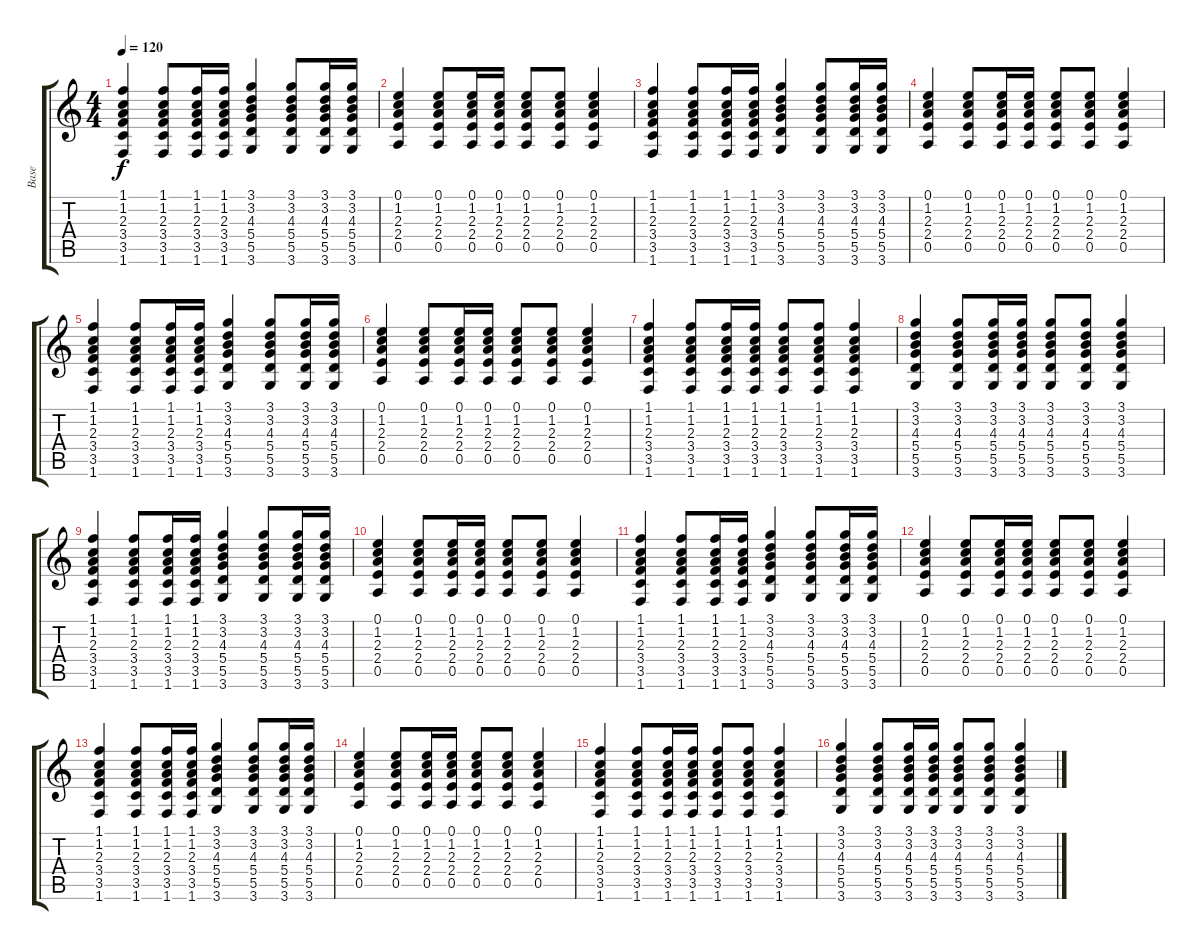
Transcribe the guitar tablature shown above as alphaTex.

\track ("Base" "Base") {instrument acousticguitarsteel}
\staff {score tabs}
\tuning (E4 B3 G3 D3 A2 E2) {hide}
\ts (4 4)
\tempo 120
\clef g2
\ks c
(1.1 1.2 2.3 3.4 3.5 1.6).4{dy f} (1.1 1.2 2.3 3.4 3.5 1.6).8 (1.1 1.2 2.3 3.4 3.5 1.6).16 (1.1 1.2 2.3 3.4 3.5 1.6).16 (3.1 3.2 4.3 5.4 5.5 3.6).4 (3.1 3.2 4.3 5.4 5.5 3.6).8 (3.1 3.2 4.3 5.4 5.5 3.6).16 (3.1 3.2 4.3 5.4 5.5 3.6).16 |
(0.1 1.2 2.3 2.4 0.5).4 (0.1 1.2 2.3 2.4 0.5).8 (0.1 1.2 2.3 2.4 0.5).16 (0.1 1.2 2.3 2.4 0.5).16 (0.1 1.2 2.3 2.4 0.5).8 (0.1 1.2 2.3 2.4 0.5).8 (0.1 1.2 2.3 2.4 0.5).4 |
(1.1 1.2 2.3 3.4 3.5 1.6).4 (1.1 1.2 2.3 3.4 3.5 1.6).8 (1.1 1.2 2.3 3.4 3.5 1.6).16 (1.1 1.2 2.3 3.4 3.5 1.6).16 (3.1 3.2 4.3 5.4 5.5 3.6).4 (3.1 3.2 4.3 5.4 5.5 3.6).8 (3.1 3.2 4.3 5.4 5.5 3.6).16 (3.1 3.2 4.3 5.4 5.5 3.6).16 |
(0.1 1.2 2.3 2.4 0.5).4 (0.1 1.2 2.3 2.4 0.5).8 (0.1 1.2 2.3 2.4 0.5).16 (0.1 1.2 2.3 2.4 0.5).16 (0.1 1.2 2.3 2.4 0.5).8 (0.1 1.2 2.3 2.4 0.5).8 (0.1 1.2 2.3 2.4 0.5).4 |
(1.1 1.2 2.3 3.4 3.5 1.6).4 (1.1 1.2 2.3 3.4 3.5 1.6).8 (1.1 1.2 2.3 3.4 3.5 1.6).16 (1.1 1.2 2.3 3.4 3.5 1.6).16 (3.1 3.2 4.3 5.4 5.5 3.6).4 (3.1 3.2 4.3 5.4 5.5 3.6).8 (3.1 3.2 4.3 5.4 5.5 3.6).16 (3.1 3.2 4.3 5.4 5.5 3.6).16 |
(0.1 1.2 2.3 2.4 0.5).4 (0.1 1.2 2.3 2.4 0.5).8 (0.1 1.2 2.3 2.4 0.5).16 (0.1 1.2 2.3 2.4 0.5).16 (0.1 1.2 2.3 2.4 0.5).8 (0.1 1.2 2.3 2.4 0.5).8 (0.1 1.2 2.3 2.4 0.5).4 |
(1.1 1.2 2.3 3.4 3.5 1.6).4 (1.1 1.2 2.3 3.4 3.5 1.6).8 (1.1 1.2 2.3 3.4 3.5 1.6).16 (1.1 1.2 2.3 3.4 3.5 1.6).16 (1.1 1.2 2.3 3.4 3.5 1.6).8 (1.1 1.2 2.3 3.4 3.5 1.6).8 (1.1 1.2 2.3 3.4 3.5 1.6).4 |
(3.1 3.2 4.3 5.4 5.5 3.6).4 (3.1 3.2 4.3 5.4 5.5 3.6).8 (3.1 3.2 4.3 5.4 5.5 3.6).16 (3.1 3.2 4.3 5.4 5.5 3.6).16 (3.1 3.2 4.3 5.4 5.5 3.6).8 (3.1 3.2 4.3 5.4 5.5 3.6).8 (3.1 3.2 4.3 5.4 5.5 3.6).4 |
(1.1 1.2 2.3 3.4 3.5 1.6).4 (1.1 1.2 2.3 3.4 3.5 1.6).8 (1.1 1.2 2.3 3.4 3.5 1.6).16 (1.1 1.2 2.3 3.4 3.5 1.6).16 (3.1 3.2 4.3 5.4 5.5 3.6).4 (3.1 3.2 4.3 5.4 5.5 3.6).8 (3.1 3.2 4.3 5.4 5.5 3.6).16 (3.1 3.2 4.3 5.4 5.5 3.6).16 |
(0.1 1.2 2.3 2.4 0.5).4 (0.1 1.2 2.3 2.4 0.5).8 (0.1 1.2 2.3 2.4 0.5).16 (0.1 1.2 2.3 2.4 0.5).16 (0.1 1.2 2.3 2.4 0.5).8 (0.1 1.2 2.3 2.4 0.5).8 (0.1 1.2 2.3 2.4 0.5).4 |
(1.1 1.2 2.3 3.4 3.5 1.6).4 (1.1 1.2 2.3 3.4 3.5 1.6).8 (1.1 1.2 2.3 3.4 3.5 1.6).16 (1.1 1.2 2.3 3.4 3.5 1.6).16 (3.1 3.2 4.3 5.4 5.5 3.6).4 (3.1 3.2 4.3 5.4 5.5 3.6).8 (3.1 3.2 4.3 5.4 5.5 3.6).16 (3.1 3.2 4.3 5.4 5.5 3.6).16 |
(0.1 1.2 2.3 2.4 0.5).4 (0.1 1.2 2.3 2.4 0.5).8 (0.1 1.2 2.3 2.4 0.5).16 (0.1 1.2 2.3 2.4 0.5).16 (0.1 1.2 2.3 2.4 0.5).8 (0.1 1.2 2.3 2.4 0.5).8 (0.1 1.2 2.3 2.4 0.5).4 |
(1.1 1.2 2.3 3.4 3.5 1.6).4 (1.1 1.2 2.3 3.4 3.5 1.6).8 (1.1 1.2 2.3 3.4 3.5 1.6).16 (1.1 1.2 2.3 3.4 3.5 1.6).16 (3.1 3.2 4.3 5.4 5.5 3.6).4 (3.1 3.2 4.3 5.4 5.5 3.6).8 (3.1 3.2 4.3 5.4 5.5 3.6).16 (3.1 3.2 4.3 5.4 5.5 3.6).16 |
(0.1 1.2 2.3 2.4 0.5).4 (0.1 1.2 2.3 2.4 0.5).8 (0.1 1.2 2.3 2.4 0.5).16 (0.1 1.2 2.3 2.4 0.5).16 (0.1 1.2 2.3 2.4 0.5).8 (0.1 1.2 2.3 2.4 0.5).8 (0.1 1.2 2.3 2.4 0.5).4 |
(1.1 1.2 2.3 3.4 3.5 1.6).4 (1.1 1.2 2.3 3.4 3.5 1.6).8 (1.1 1.2 2.3 3.4 3.5 1.6).16 (1.1 1.2 2.3 3.4 3.5 1.6).16 (1.1 1.2 2.3 3.4 3.5 1.6).8 (1.1 1.2 2.3 3.4 3.5 1.6).8 (1.1 1.2 2.3 3.4 3.5 1.6).4 |
(3.1 3.2 4.3 5.4 5.5 3.6).4 (3.1 3.2 4.3 5.4 5.5 3.6).8 (3.1 3.2 4.3 5.4 5.5 3.6).16 (3.1 3.2 4.3 5.4 5.5 3.6).16 (3.1 3.2 4.3 5.4 5.5 3.6).8 (3.1 3.2 4.3 5.4 5.5 3.6).8 (3.1 3.2 4.3 5.4 5.5 3.6).4
